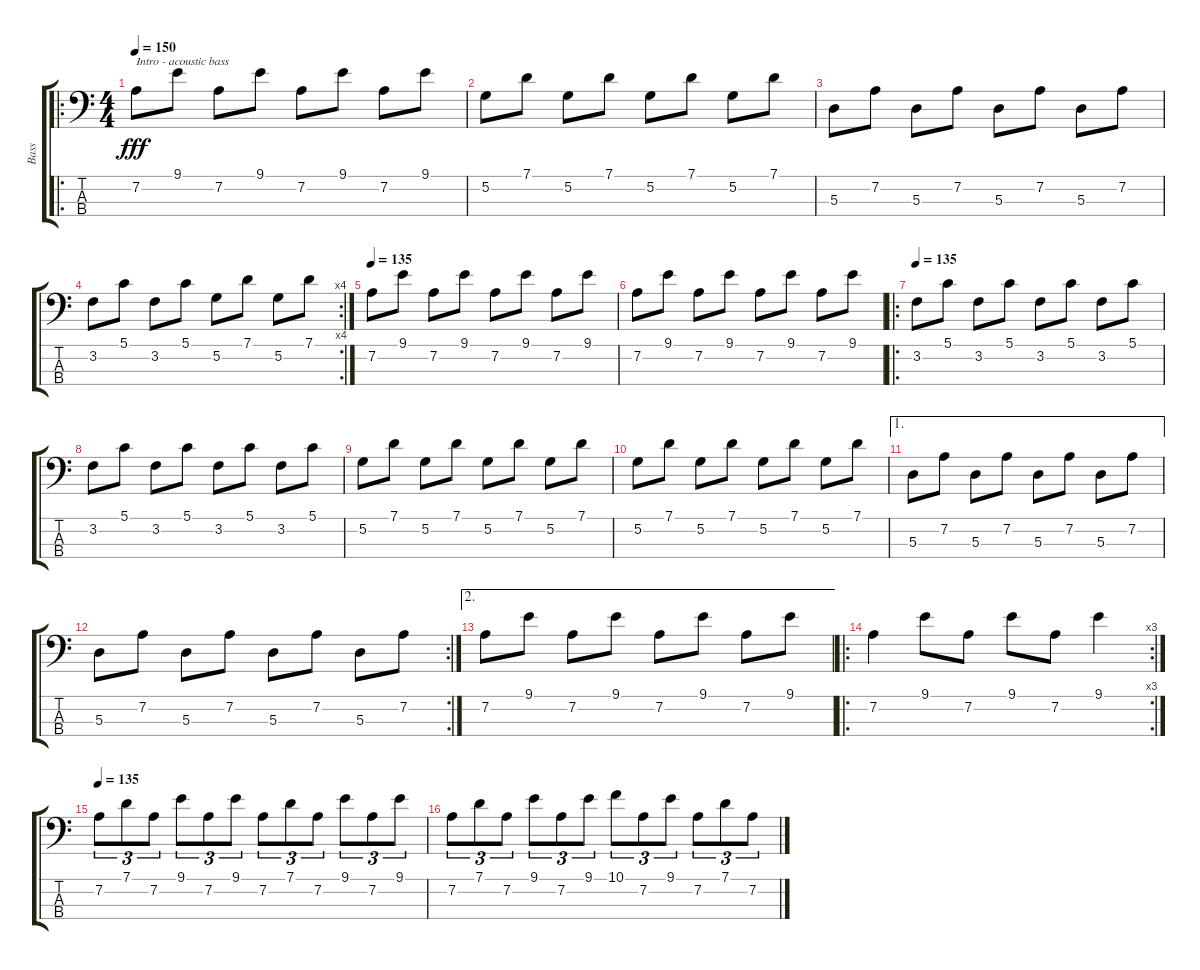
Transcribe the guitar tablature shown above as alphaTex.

\track ("Bass" "Bass") {instrument electricbassfinger}
\staff {score tabs}
\tuning (G2 D2 A1 E1) {hide}
\ro
\ts (4 4)
\tempo 150
\tempo 135
\tempo 150
\clef f4
\ks c
7.2.8{txt "Intro - acoustic bass" dy fff instrument acousticguitarsteel} 9.1.8 7.2.8 9.1.8 7.2.8 9.1.8 7.2.8 9.1.8 |
5.2.8 7.1.8 5.2.8 7.1.8 5.2.8 7.1.8 5.2.8 7.1.8 |
5.3.8 7.2.8 5.3.8 7.2.8 5.3.8 7.2.8 5.3.8 7.2.8 |
\rc 4
3.2.8 5.1.8 3.2.8 5.1.8 5.2.8 7.1.8 5.2.8 7.1.8 |
\tempo 135
7.2.8 9.1.8 7.2.8 9.1.8 7.2.8 9.1.8 7.2.8 9.1.8 |
7.2.8 9.1.8 7.2.8 9.1.8 7.2.8 9.1.8 7.2.8 9.1.8 |
\ro
\tempo 135
3.2.8 5.1.8 3.2.8 5.1.8 3.2.8 5.1.8 3.2.8 5.1.8 |
3.2.8 5.1.8 3.2.8 5.1.8 3.2.8 5.1.8 3.2.8 5.1.8 |
5.2.8 7.1.8 5.2.8 7.1.8 5.2.8 7.1.8 5.2.8 7.1.8 |
5.2.8 7.1.8 5.2.8 7.1.8 5.2.8 7.1.8 5.2.8 7.1.8 |
\ae 1
5.3.8 7.2.8 5.3.8 7.2.8 5.3.8 7.2.8 5.3.8 7.2.8 |
\rc 2
5.3.8 7.2.8 5.3.8 7.2.8 5.3.8 7.2.8 5.3.8 7.2.8 |
\ae 2
7.2.8 9.1.8 7.2.8 9.1.8 7.2.8 9.1.8 7.2.8 9.1.8 |
\ro
\rc 3
7.2.4 9.1.8 7.2.8 9.1.8 7.2.8 9.1.4 |
\tempo 135
7.2.8{tu (3 2)} 7.1.8{tu (3 2)} 7.2.8{tu (3 2)} 9.1.8{tu (3 2)} 7.2.8{tu (3 2)} 9.1.8{tu (3 2)} 7.2.8{tu (3 2)} 7.1.8{tu (3 2)} 7.2.8{tu (3 2)} 9.1.8{tu (3 2)} 7.2.8{tu (3 2)} 9.1.8{tu (3 2)} |
7.2.8{tu (3 2)} 7.1.8{tu (3 2)} 7.2.8{tu (3 2)} 9.1.8{tu (3 2)} 7.2.8{tu (3 2)} 9.1.8{tu (3 2)} 10.1.8{tu (3 2)} 7.2.8{tu (3 2)} 9.1.8{tu (3 2)} 7.2.8{tu (3 2)} 7.1.8{tu (3 2)} 7.2.8{tu (3 2)}
